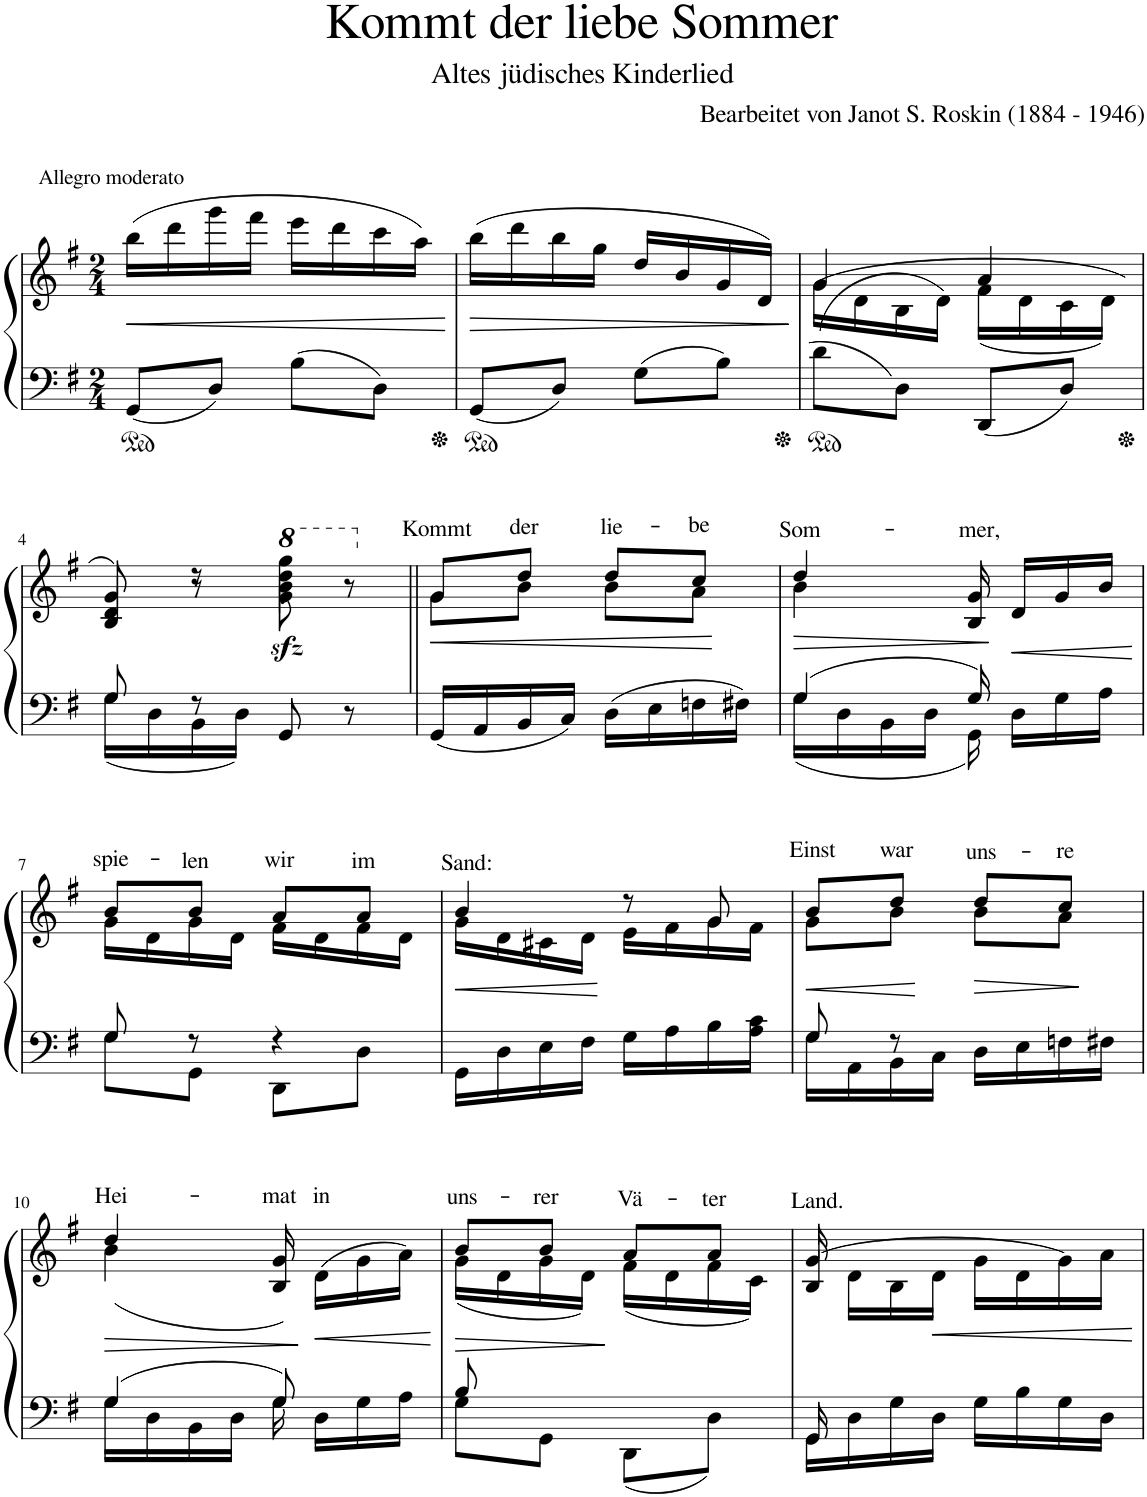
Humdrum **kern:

**kern	**kern	**text	**dynam
*part1	*part1	*part1	*part1
*staff2	*staff1	*staff1	*staff1/2
*I"Klavier	*	*	*
*I'Klav.	*	*	*
*clefF4	*clefG2	*	*
*k[f#]	*k[f#]	*	*
*M2/4	*M2/4	*	*
=1	=1	=1	=1
!	!LO:TX:a:t=Allegro moderato	!	!
!	!	!	!LO:HP:b
8GG/L	(16bb\LL	.	<
.	16ddd\	.	.
8D/J	16ggg\	.	.
.	16fff#\JJ	.	.
8B\L	16eee\LL	.	.
.	16ddd\	.	.
8D\J	16ccc\	.	.
.	16aa\JJ)	.	.
.	.	.	[
=2	=2	=2	=2
!	!	!	!LO:HP:b
8GG/L	(16bb\LL	.	>
.	16ddd\	.	.
8D/J	16bb\	.	.
.	16gg\JJ	.	.
8G\L	16dd/LL	.	.
.	16b/	.	.
8B\J	16g/	.	.
.	16d/JJ)	.	.
.	.	.	]
=3	=3	=3	=3
*	*^	*	*
8d\L	(4g/	16g\LL	.	.
.	.	16d\	.	.
8D\J	.	16B\	.	.
.	.	(16d\JJ	.	.
8DD/L	4a/	(16f#\LL	.	.
.	.	16d\	.	.
8D/J	.	16c\	.	.
.	.	16d\JJ)	.	.
!!LO:LB:g=z
=4	=4	=4	=4	=4
*^	*^	*^	*	*
8G/	16G\LL	8g/)	8d/	8B/	4ryy	.	.
.	16D\	.	.	.	.	.	.
8r	16BB\	8r	8ryy	8r	.	.	.
.	16D\JJ	.	.	.	.	.	.
*	*	*8va	*	*	*	*	*
!	!	!	!	!	!	!	!LO:DY:b
8GG/	4ryy	8ggg'\	8ddd\	8bb\	8gg\	.	sfz
8r	.	8r	8ryy	8ryy	8ryy	.	.
*v	*v	*	*	*	*	*	*
*	*v	*v	*v	*v	*	*
=5||	=5||	=5||	=5||
*	*X8va	*	*
*	*^	*	*
*	*	*^	*	*
*	*	*	*^	*	*
!	!	!	!	!	!LO:LY:a	!LO:HP:b
*	*	*v	*v	*v	*	*
16GG/LL	8g/L	8g\L	Kommt	<
16AA/	.	.	.	.
!	!	!	!LO:LY:a	!
16BB/	8dd/J	8b\J	der	.
16C/JJ	.	.	.	.
!	!	!	!LO:LY:a	!
16D\LL	8dd/L	8b\L	lie-	.
16E\	.	.	.	.
!	!	!	!LO:LY:a	!
16Fn\	8cc/J	8a\J	-be	.
16F#X\JJ	.	.	.	.
*	*v	*v	*	*
.	.	.	[
=6	=6	=6	=6
*^	*	*	*
!	!	!	!LO:LY:a	!LO:HP:b
*	*	*^	*	*
4G/	16G\LL	4dd/	4b\	Som-	>
.	16D\	.	.	.	.
.	16BB\	.	.	.	.
.	16D\JJ	.	.	.	.
!	!	!	!	!LO:LY:a	!
16G/	16GG\	16g/	16B/	-mer,	.
!	!	!	!	!	!LO:HP:b
16ryy	16D\LL	16d/LL	8.ryy	.	<
8ryy	16G\	16g/	.	.	.
.	16A\JJ	16b/JJ	.	.	.
*v	*v	*	*	*	*
*	*v	*v	*	*
.	.	.	] [
!!LO:LB:g=z
=7	=7	=7	=7
*^	*	*	*
!	!	!	!LO:LY:a	!
*	*	*^	*	*
8G/	8G\L	8b/L	16g\LL	spie-	.
.	.	.	16d\	.	.
!	!	!	!	!LO:LY:a	!
8r	8GG\J	8b/J	16g\	-len	.
.	.	.	16d\JJ	.	.
!	!	!	!	!LO:LY:a	!
4r	8DD\L	8a/L	16f#\LL	wir	.
.	.	.	16d\	.	.
!	!	!	!	!LO:LY:a	!
.	8D\J	8a/J	16f#\	im	.
.	.	.	16d\JJ	.	.
=8	=8	=8	=8	=8	=8
*	*^	*	*	*	*
!	!	!	!	!	!LO:LY:a	!LO:HP:b
2ryy	16GG\LL	4..ryy	4b/	16g\LL	Sand:	<
.	16D\	.	.	16d\	.	.
.	16E\	.	.	16c#X\	.	.
.	16F#\JJ	.	.	16d\JJ	.	.
.	16G\LL	.	8r	16e\LL	.	.
.	16A\	.	.	16f#\	.	.
.	16B\	.	8g/	16g\	.	.
.	16c\JJ	16A\	.	16f#\JJ	.	.
*v	*v	*v	*	*	*	*
*	*v	*v	*	*
.	.	.	[
=9	=9	=9	=9
*^	*	*	*
!	!	!	!LO:LY:a	!LO:HP:b
*	*	*^	*	*
8G/	16G\LL	8b/L	8g\L	Einst	<
.	16AA\	.	.	.	.
!	!	!	!	!LO:LY:a	!
8r	16BB\	8dd/J	8b\J	war	.
.	16C\JJ	.	.	.	.
!	!	!	!	!LO:LY:a	!LO:HP:b
4ryy	16D\LL	8dd/L	8b\L	uns-	>
.	16E\	.	.	.	.
!	!	!	!	!LO:LY:a	!
.	16Fn\	8cc/J	8a\J	-re	.
.	16F#X\JJ	.	.	.	.
*v	*v	*	*	*	*
*	*v	*v	*	*
.	.	.	[ ]
!!LO:LB:g=z
=10	=10	=10	=10
*^	*	*	*
!	!	!	!LO:LY:a	!LO:HP:b
*	*	*^	*	*
4G/	16G\LL	4dd/	(4b\	Hei-	>
.	16D\	.	.	.	.
.	16BB\	.	.	.	.
.	16D\JJ	.	.	.	.
!	!	!	!	!LO:LY:a	!
8G/	16G\	16g/	16B/)	-mat	.
!	!	!	!	!LO:LY:a	!LO:HP:b
.	16D\LL	(16d\LL	8.ryy	in	<
8ryy	16G\	16g\	.	.	.
.	16A\JJ	16a\JJ)	.	.	.
*v	*v	*	*	*	*
*	*v	*v	*	*
.	.	.	] [
=11	=11	=11	=11
*^	*	*	*
!	!	!	!LO:LY:a	!LO:HP:b
*	*	*^	*	*
8B/	8G\L	8b/L	(16g\LL	uns-	>
.	.	.	16d\	.	.
!	!	!	!	!LO:LY:a	!
8ryy	8GG\J	8b/J	16g\	-rer	.
.	.	.	16d\JJ)	.	.
!	!	!	!	!LO:LY:a	!
4ryy	8DD\L	8a/L	(16f#\LL	Vä-	.
.	.	.	16d\	.	.
!	!	!	!	!LO:LY:a	!
.	8D\J	8a/J	16f#\	-ter	.
.	.	.	16c\JJ)	.	.
*v	*v	*	*	*	*
*	*v	*v	*	*
.	.	.	]
=12	=12	=12	=12
*^	*	*	*
!	!	!	!LO:LY:a	!
*	*	*^	*	*
16GG/	16GG\LL	[16g/	16B/	Land.	.
16ryy	16D\	16ryy	16d\LL	.	.
8ryy	16G\	8ryy	16B\	.	.
.	16D\JJ	.	16d\JJ	.	.
4ryy	16G\LL	4ryy	16g\LL	.	.
.	16B\	.	16d\	.	.
.	16G\	.	16g\]	.	.
.	16D\JJ	.	16a\JJ	.	.
*v	*v	*	*	*	*
*	*v	*v	*	*
=	=	=	=
*-	*-	*-	*-
